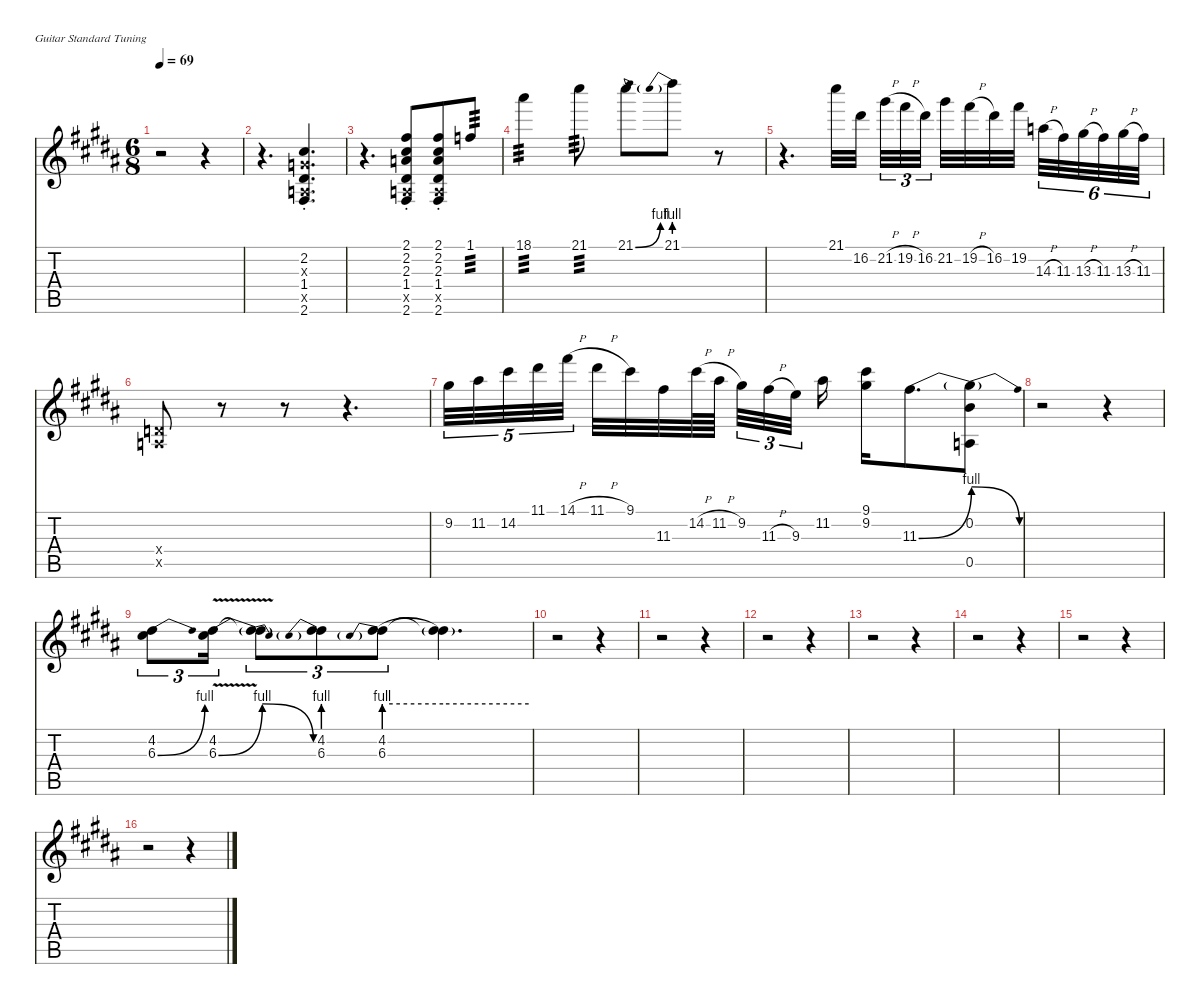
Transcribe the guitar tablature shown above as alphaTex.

\defaultSystemsLayout 4
\hideDynamics
\bracketExtendMode nobrackets
\singleTrackTrackNamePolicy hidden
\multiTrackTrackNamePolicy hidden
\firstSystemTrackNameMode fullname
\firstSystemTrackNameOrientation horizontal
\otherSystemsTrackNameOrientation horizontal
\track ("Guitar 2" "od.guit.") {instrument overdrivenguitar}
\staff {score tabs}
\tuning (E4 B3 G3 D3 A2 E2)
\ts (6 8)
\tempo 69
\clef g2
\ks b
r.2{dy fff beam Down} r.4{beam Down} |
r.4{d beam Down} (2.2{st acc #} 0.3{x acc forcenatural} 1.4{st acc #} 0.5{x acc forcenatural} 2.6{st acc #}).4{d beam Up} |
r.4{d beam Down} (2.1{st acc #} 2.2{st acc #} 2.3{st acc forcenatural} 1.4{st acc #} 0.5{x acc forcenatural} 2.6{st acc #}).8{beam Up} (2.1{st acc #} 2.2{st acc #} 2.3{st acc forcenatural} 1.4{st acc #} 0.5{x acc forcenatural} 2.6{st acc #}).8{beam Up} 1.1{acc forcenatural}.8{tp 3 beam Up} |
18.1{acc #}.4{tp 3 beam Down} 21.1{acc #}.8{tp 3 beam Down} 21.1{be (bend 0 0 30 4) acc #}.8{beam Down} 21.1{be (prebend 0 4 60 4)}.8{beam Down} r.8{beam Down} |
r.4{d beam Down} 21.1{acc #}.32{beam Down} 16.2{acc #}.32{beam Down} 21.2{h acc #}.32{tu (3 2) beam Down} 19.2{h acc #}.32{tu (3 2) beam Down} 16.2{acc #}.32{tu (3 2) beam Down} 21.2{acc #}.32{beam Down} 19.2{h acc #}.32{beam Down} 16.2{acc #}.32{beam Down} 19.2{acc #}.32{beam Down} 14.3{h acc forcenatural}.32{tu (6 4) beam Down} 11.3{acc #}.32{tu (6 4) beam Down} 13.3{h acc #}.32{tu (6 4) beam Down} 11.3{acc #}.32{tu (6 4) beam Down} 13.3{h acc #}.32{tu (6 4) beam Down} 11.3{acc #}.32{tu (6 4) beam Down} |
(0.4{x acc forcenatural} 0.5{x acc forcenatural}).8{dy f beam Up} r.8{beam Up} r.8{beam Up} r.4{d beam Up} |
9.2{acc #}.32{tu (5 4) dy fff beam Down} 11.2{acc #}.32{tu (5 4) beam Down} 14.2{acc #}.32{tu (5 4) beam Down} 11.1{acc #}.32{tu (5 4) beam Down} 14.1{h acc #}.32{tu (5 4) beam Down} 11.1{h acc #}.32{beam Down} 9.1{acc #}.32{beam Down} 11.3{acc #}.32{beam Down} 14.2{h acc #}.64{beam Down} 11.2{h acc #}.64{beam Down} 9.2{acc #}.32{tu (3 2) beam Down} 11.3{h acc #}.32{tu (3 2) beam Down} 9.3{acc forcenatural}.32{tu (3 2) beam Down} 11.2{acc #}.16{beam Down} (9.1{acc #} 9.2{acc #}).16{beam Down} 11.3{be (bend 0 0 60 4) acc #}.8{d beam Down} (0.2{acc forcenatural} 11.3{be (release 0 4 60 0) t} 0.5{acc forcenatural}).8{beam Down} |
r.2{beam Down} r.4{beam Down} |
(4.2{acc #} 6.3{be (bend 0 0 30 4) acc #}).8{tu (3 2) beam Down} (4.2{acc #} 6.3{be (bend 0 0 60 4) v acc #}).16{tu (3 2) beam Down} (4.2{t acc #} 6.3{be (release 0 4 60 0) t}).8{tu (3 2) dy f beam Down} (4.2{acc #} 6.3{be (prebend 0 4 60 4)}).8{tu (3 2) dy fff beam Down} (4.2{acc #} 6.3{be (prebend 0 4 60 4)}).8{tu (3 2) beam Down} (4.2{t acc #} 6.3{be (hold 0 4 60 4) t}).4{d dy f beam Down} |
r.2{beam Down} r.4{beam Down} |
r.2{beam Down} r.4{beam Down} |
r.2{beam Down} r.4{beam Down} |
r.2{beam Down} r.4{beam Down} |
r.2{beam Down} r.4{beam Down} |
r.2{beam Down} r.4{beam Down} |
r.2{beam Down} r.4{beam Down}
